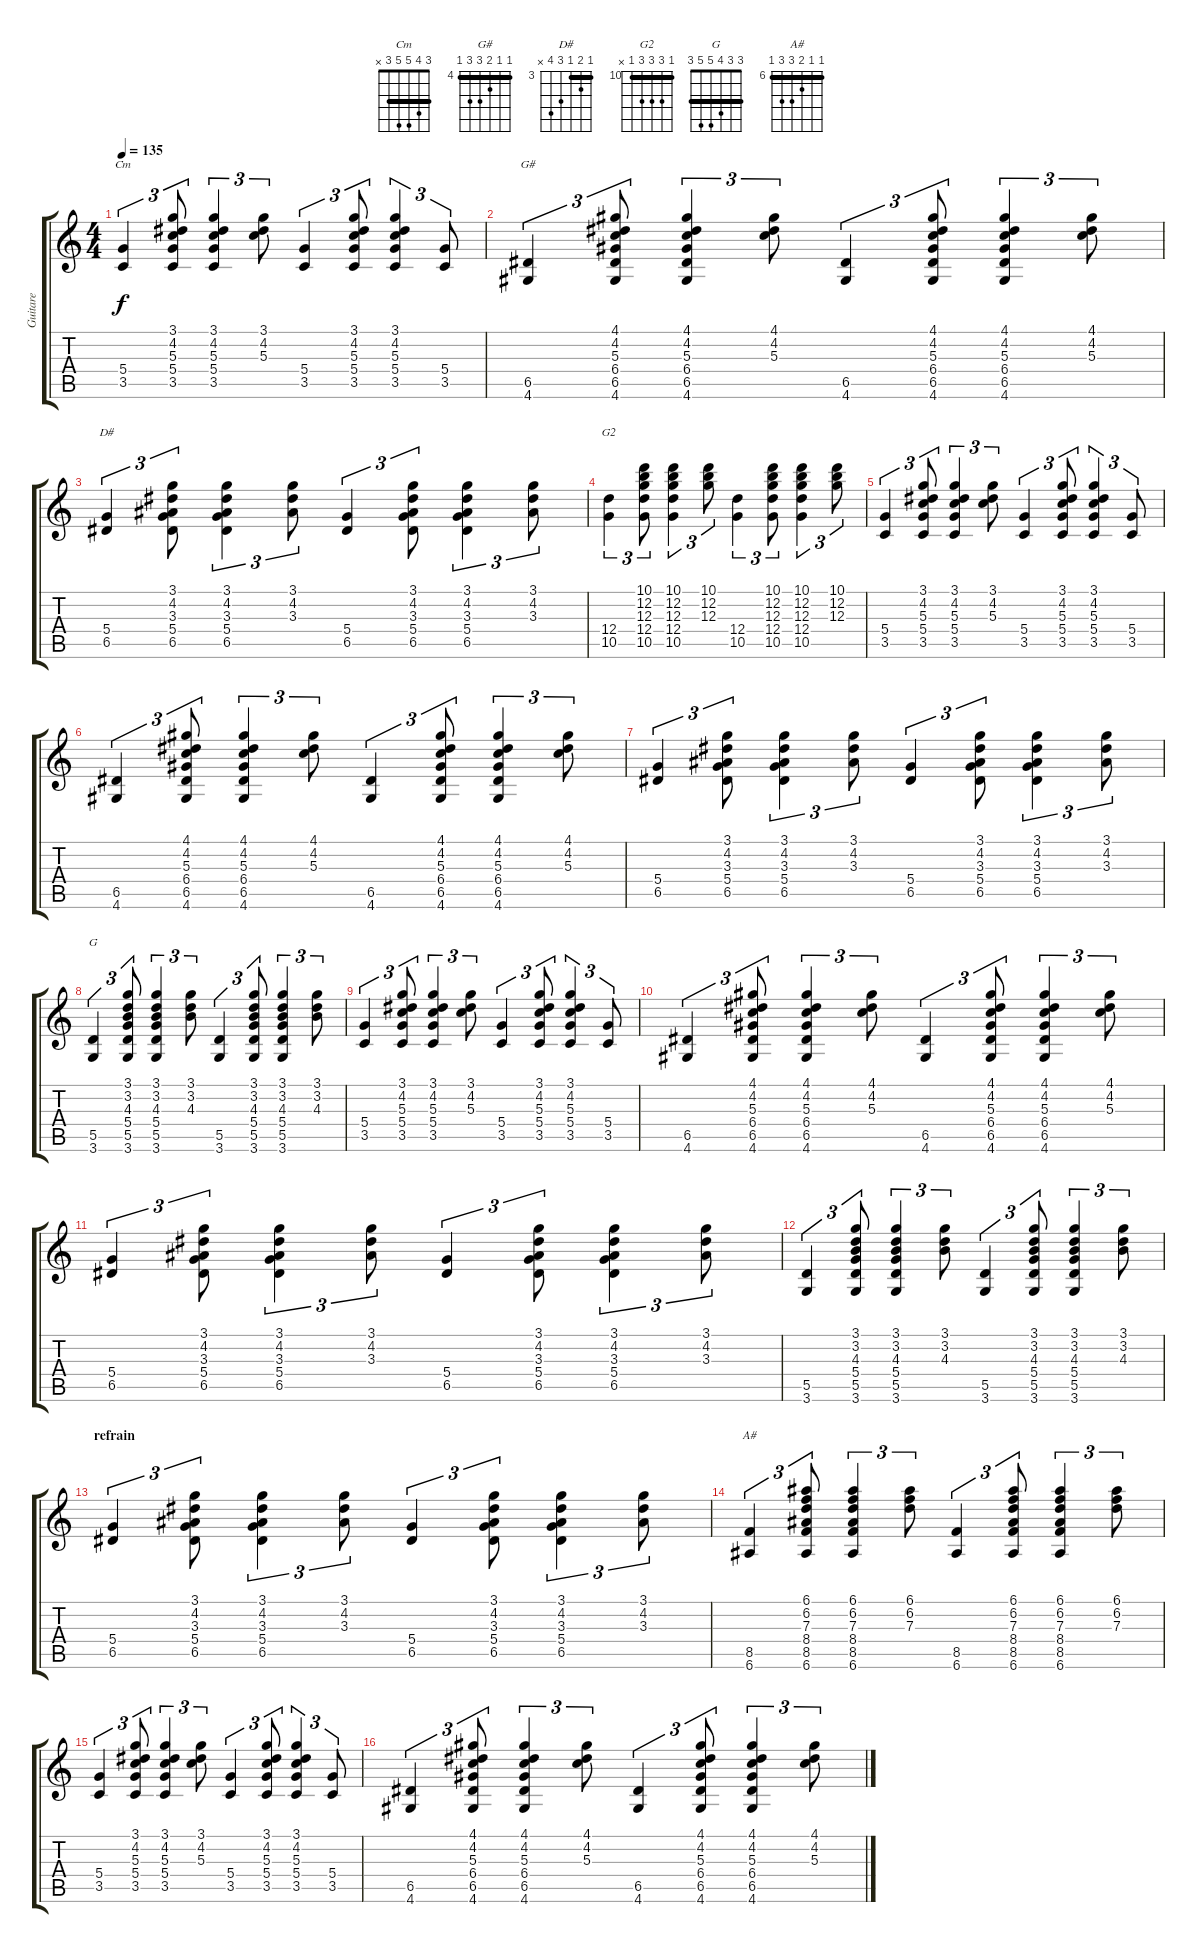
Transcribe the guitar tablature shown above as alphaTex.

\track ("Guitare" "Guitare") {instrument electricguitarclean}
\staff {score tabs}
\tuning (E4 B3 G3 D3 A2 E2) {hide}
\chord ("Cm" 3 4 5 5 3 x) {barre 3}
\chord ("G#" 4 4 5 6 6 4) {firstfret 4 barre 4}
\chord ("D#" 3 4 3 5 6 x) {firstfret 3 barre 3}
\chord ("G2" 10 12 12 12 10 x) {firstfret 10 barre 10}
\chord ("G" 3 3 4 5 5 3) {barre 3}
\chord ("A#" 6 6 7 8 8 6) {firstfret 6 barre 6}
\ts (4 4)
\tempo 135
\clef g2
\ks c
(5.4 3.5).4{tu (3 2) ch "Cm" dy f volume 11} (3.1 4.2 5.3 5.4 3.5).8{tu (3 2)} (3.1 4.2 5.3 5.4 3.5).4{tu (3 2)} (3.1 4.2 5.3).8{tu (3 2)} (5.4 3.5).4{tu (3 2)} (3.1 4.2 5.3 5.4 3.5).8{tu (3 2)} (3.1 4.2 5.3 5.4 3.5).4{tu (3 2)} (5.4 3.5).8{tu (3 2)} |
(6.5 4.6).4{tu (3 2) ch "G#"} (4.1 4.2 5.3 6.4 6.5 4.6).8{tu (3 2)} (4.1 4.2 5.3 6.4 6.5 4.6).4{tu (3 2)} (4.1 4.2 5.3).8{tu (3 2)} (6.5 4.6).4{tu (3 2)} (4.1 4.2 5.3 6.4 6.5 4.6).8{tu (3 2)} (4.1 4.2 5.3 6.4 6.5 4.6).4{tu (3 2)} (4.1 4.2 5.3).8{tu (3 2)} |
(5.4 6.5).4{tu (3 2) ch "D#"} (3.1 4.2 3.3 5.4 6.5).8{tu (3 2)} (3.1 4.2 3.3 5.4 6.5).4{tu (3 2)} (3.1 4.2 3.3).8{tu (3 2)} (5.4 6.5).4{tu (3 2)} (3.1 4.2 3.3 5.4 6.5).8{tu (3 2)} (3.1 4.2 3.3 5.4 6.5).4{tu (3 2)} (3.1 4.2 3.3).8{tu (3 2)} |
(12.4 10.5).4{tu (3 2) ch "G2"} (10.1 12.2 12.3 12.4 10.5).8{tu (3 2)} (10.1 12.2 12.3 12.4 10.5).4{tu (3 2)} (10.1 12.2 12.3).8{tu (3 2)} (12.4 10.5).4{tu (3 2)} (10.1 12.2 12.3 12.4 10.5).8{tu (3 2)} (10.1 12.2 12.3 12.4 10.5).4{tu (3 2)} (10.1 12.2 12.3).8{tu (3 2)} |
(5.4 3.5).4{tu (3 2)} (3.1 4.2 5.3 5.4 3.5).8{tu (3 2)} (3.1 4.2 5.3 5.4 3.5).4{tu (3 2)} (3.1 4.2 5.3).8{tu (3 2)} (5.4 3.5).4{tu (3 2)} (3.1 4.2 5.3 5.4 3.5).8{tu (3 2)} (3.1 4.2 5.3 5.4 3.5).4{tu (3 2)} (5.4 3.5).8{tu (3 2)} |
(6.5 4.6).4{tu (3 2)} (4.1 4.2 5.3 6.4 6.5 4.6).8{tu (3 2)} (4.1 4.2 5.3 6.4 6.5 4.6).4{tu (3 2)} (4.1 4.2 5.3).8{tu (3 2)} (6.5 4.6).4{tu (3 2)} (4.1 4.2 5.3 6.4 6.5 4.6).8{tu (3 2)} (4.1 4.2 5.3 6.4 6.5 4.6).4{tu (3 2)} (4.1 4.2 5.3).8{tu (3 2)} |
(5.4 6.5).4{tu (3 2)} (3.1 4.2 3.3 5.4 6.5).8{tu (3 2)} (3.1 4.2 3.3 5.4 6.5).4{tu (3 2)} (3.1 4.2 3.3).8{tu (3 2)} (5.4 6.5).4{tu (3 2)} (3.1 4.2 3.3 5.4 6.5).8{tu (3 2)} (3.1 4.2 3.3 5.4 6.5).4{tu (3 2)} (3.1 4.2 3.3).8{tu (3 2)} |
(5.5 3.6).4{tu (3 2) ch "G"} (3.1 3.2 4.3 5.4 5.5 3.6).8{tu (3 2)} (3.1 3.2 4.3 5.4 5.5 3.6).4{tu (3 2)} (3.1 3.2 4.3).8{tu (3 2)} (5.5 3.6).4{tu (3 2)} (3.1 3.2 4.3 5.4 5.5 3.6).8{tu (3 2)} (3.1 3.2 4.3 5.4 5.5 3.6).4{tu (3 2)} (3.1 3.2 4.3).8{tu (3 2)} |
(5.4 3.5).4{tu (3 2)} (3.1 4.2 5.3 5.4 3.5).8{tu (3 2)} (3.1 4.2 5.3 5.4 3.5).4{tu (3 2)} (3.1 4.2 5.3).8{tu (3 2)} (5.4 3.5).4{tu (3 2)} (3.1 4.2 5.3 5.4 3.5).8{tu (3 2)} (3.1 4.2 5.3 5.4 3.5).4{tu (3 2)} (5.4 3.5).8{tu (3 2)} |
(6.5 4.6).4{tu (3 2)} (4.1 4.2 5.3 6.4 6.5 4.6).8{tu (3 2)} (4.1 4.2 5.3 6.4 6.5 4.6).4{tu (3 2)} (4.1 4.2 5.3).8{tu (3 2)} (6.5 4.6).4{tu (3 2)} (4.1 4.2 5.3 6.4 6.5 4.6).8{tu (3 2)} (4.1 4.2 5.3 6.4 6.5 4.6).4{tu (3 2)} (4.1 4.2 5.3).8{tu (3 2)} |
(5.4 6.5).4{tu (3 2)} (3.1 4.2 3.3 5.4 6.5).8{tu (3 2)} (3.1 4.2 3.3 5.4 6.5).4{tu (3 2)} (3.1 4.2 3.3).8{tu (3 2)} (5.4 6.5).4{tu (3 2)} (3.1 4.2 3.3 5.4 6.5).8{tu (3 2)} (3.1 4.2 3.3 5.4 6.5).4{tu (3 2)} (3.1 4.2 3.3).8{tu (3 2)} |
(5.5 3.6).4{tu (3 2)} (3.1 3.2 4.3 5.4 5.5 3.6).8{tu (3 2)} (3.1 3.2 4.3 5.4 5.5 3.6).4{tu (3 2)} (3.1 3.2 4.3).8{tu (3 2)} (5.5 3.6).4{tu (3 2)} (3.1 3.2 4.3 5.4 5.5 3.6).8{tu (3 2)} (3.1 3.2 4.3 5.4 5.5 3.6).4{tu (3 2)} (3.1 3.2 4.3).8{tu (3 2)} |
\section ("" "refrain")
(5.4 6.5).4{tu (3 2)} (3.1 4.2 3.3 5.4 6.5).8{tu (3 2)} (3.1 4.2 3.3 5.4 6.5).4{tu (3 2)} (3.1 4.2 3.3).8{tu (3 2)} (5.4 6.5).4{tu (3 2)} (3.1 4.2 3.3 5.4 6.5).8{tu (3 2)} (3.1 4.2 3.3 5.4 6.5).4{tu (3 2)} (3.1 4.2 3.3).8{tu (3 2)} |
(8.5 6.6).4{tu (3 2) ch "A#"} (6.1 6.2 7.3 8.4 8.5 6.6).8{tu (3 2)} (6.1 6.2 7.3 8.4 8.5 6.6).4{tu (3 2)} (6.1 6.2 7.3).8{tu (3 2)} (8.5 6.6).4{tu (3 2)} (6.1 6.2 7.3 8.4 8.5 6.6).8{tu (3 2)} (6.1 6.2 7.3 8.4 8.5 6.6).4{tu (3 2)} (6.1 6.2 7.3).8{tu (3 2)} |
(5.4 3.5).4{tu (3 2)} (3.1 4.2 5.3 5.4 3.5).8{tu (3 2)} (3.1 4.2 5.3 5.4 3.5).4{tu (3 2)} (3.1 4.2 5.3).8{tu (3 2)} (5.4 3.5).4{tu (3 2)} (3.1 4.2 5.3 5.4 3.5).8{tu (3 2)} (3.1 4.2 5.3 5.4 3.5).4{tu (3 2)} (5.4 3.5).8{tu (3 2)} |
(6.5 4.6).4{tu (3 2)} (4.1 4.2 5.3 6.4 6.5 4.6).8{tu (3 2)} (4.1 4.2 5.3 6.4 6.5 4.6).4{tu (3 2)} (4.1 4.2 5.3).8{tu (3 2)} (6.5 4.6).4{tu (3 2)} (4.1 4.2 5.3 6.4 6.5 4.6).8{tu (3 2)} (4.1 4.2 5.3 6.4 6.5 4.6).4{tu (3 2)} (4.1 4.2 5.3).8{tu (3 2)}
